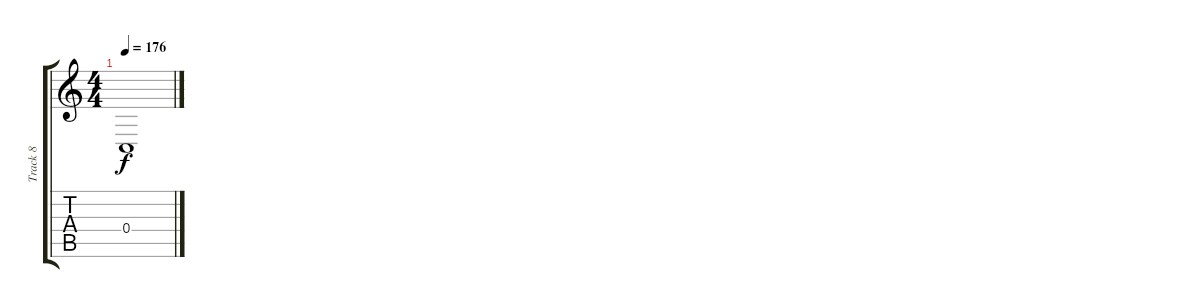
\track ("Track 8" "Track 8") {instrument pad1newage}
\staff {score tabs}
\tuning (D4 A3 F3 C3 G2 C2) {hide}
\ts (4 4)
\tempo 176
\clef g2
\ks c
0.4{t}.1{dy f}
